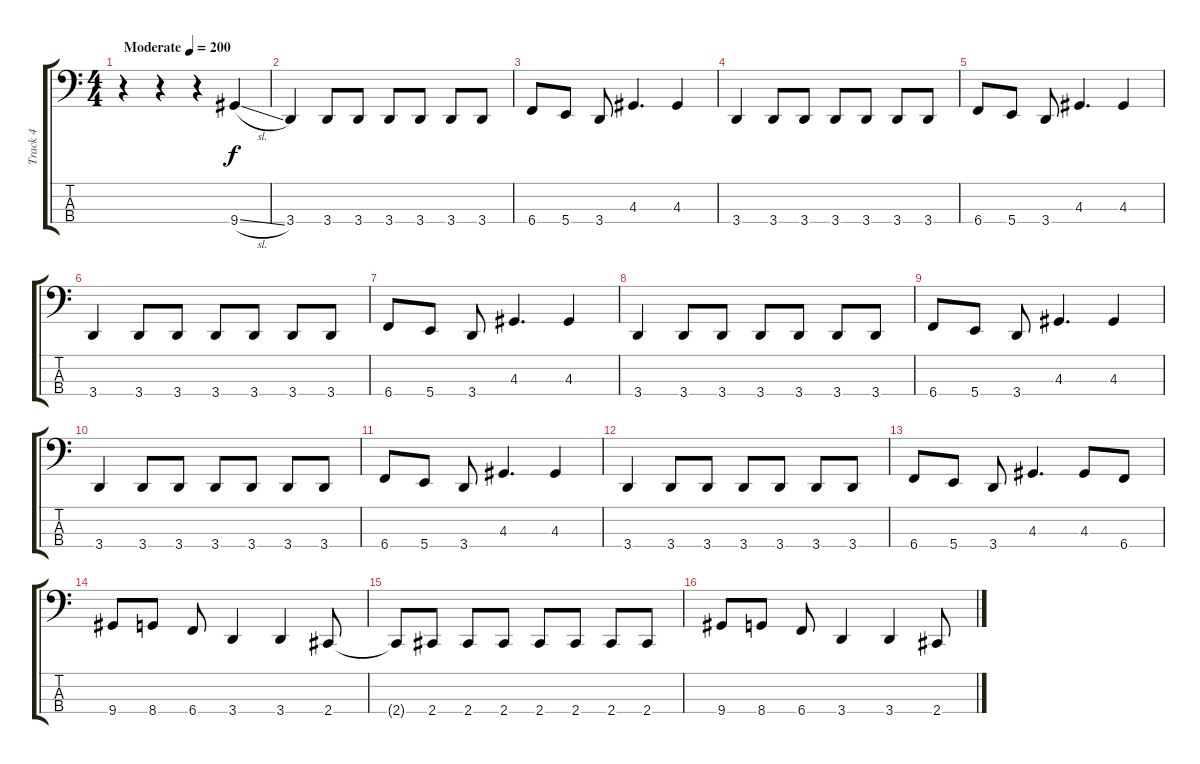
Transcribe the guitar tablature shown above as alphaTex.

\track ("Track 4" "Track 4") {instrument electricbassfinger}
\staff {score tabs}
\tuning (D2 A1 E1 B0) {hide}
\ts (4 4)
\tempo (200 "Moderate")
\clef f4
\ks c
r.4{dy f instrument electricbassfinger} r.4 r.4 9.4{sl}.4 |
3.4.4 3.4.8 3.4.8 3.4.8 3.4.8 3.4.8 3.4.8 |
6.4.8 5.4.8 3.4.8 4.3.4{d} 4.3.4 |
3.4.4 3.4.8 3.4.8 3.4.8 3.4.8 3.4.8 3.4.8 |
6.4.8 5.4.8 3.4.8 4.3.4{d} 4.3.4 |
3.4.4 3.4.8 3.4.8 3.4.8 3.4.8 3.4.8 3.4.8 |
6.4.8 5.4.8 3.4.8 4.3.4{d} 4.3.4 |
3.4.4 3.4.8 3.4.8 3.4.8 3.4.8 3.4.8 3.4.8 |
6.4.8 5.4.8 3.4.8 4.3.4{d} 4.3.4 |
3.4.4 3.4.8 3.4.8 3.4.8 3.4.8 3.4.8 3.4.8 |
6.4.8 5.4.8 3.4.8 4.3.4{d} 4.3.4 |
3.4.4 3.4.8 3.4.8 3.4.8 3.4.8 3.4.8 3.4.8 |
6.4.8 5.4.8 3.4.8 4.3.4{d} 4.3.8 6.4.8 |
9.4.8 8.4.8 6.4.8 3.4.4 3.4.4 2.4.8 |
2.4{t}.8 2.4.8 2.4.8 2.4.8 2.4.8 2.4.8 2.4.8 2.4.8 |
9.4.8 8.4.8 6.4.8 3.4.4 3.4.4 2.4.8
